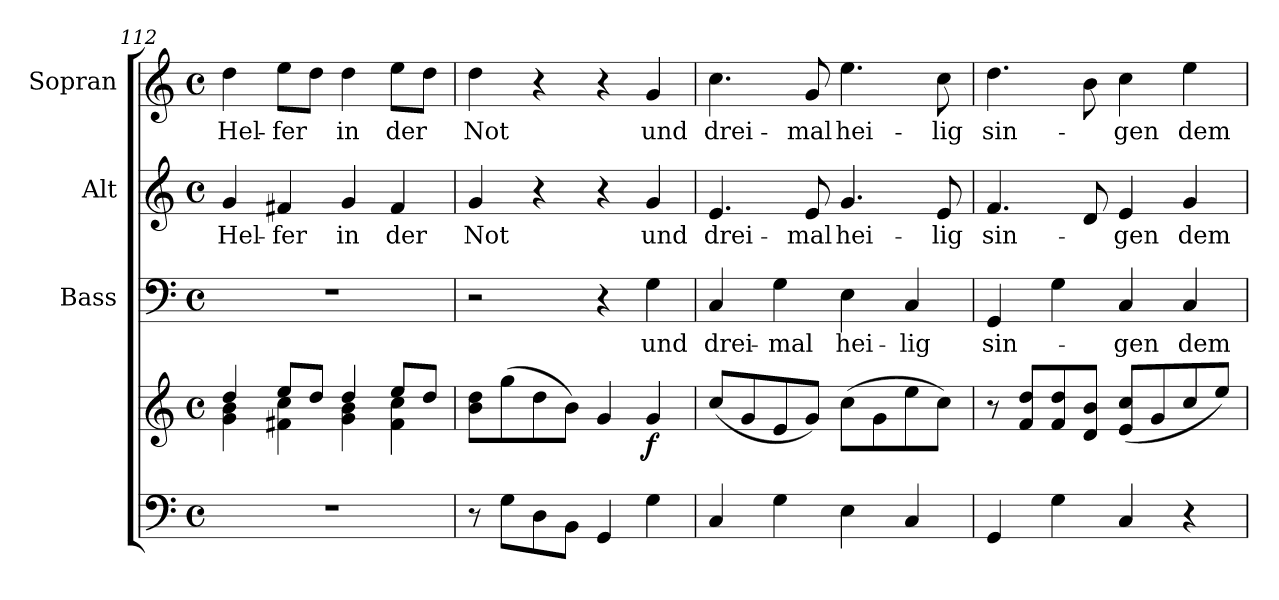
**kern	**kern	**dynam	**kern	**text	**kern	**text	**kern	**text
*part4	*part4	*part4	*part3	*part3	*part2	*part2	*part1	*part1
*staff5	*staff4	*staff4/5	*staff3	*staff3	*staff2	*staff2	*staff1	*staff1
*	*	*	*I"Bass	*	*I"Alt	*	*I"Sopran	*
*clefF4	*clefG2	*	*clefF4	*	*clefG2	*	*clefG2	*
*k[]	*k[]	*	*k[]	*	*k[]	*	*k[]	*
*C:	*C:	*	*C:	*	*C:	*	*C:	*
*M4/4	*M4/4	*	*M4/4	*	*M4/4	*	*M4/4	*
*met(c)	*met(c)	*	*met(c)	*	*met(c)	*	*met(c)	*
=112	=112	=112	=112	=112	=112	=112	=112	=112
*	*^	*	*	*	*	*	*	*
!	!	!	!	!	!	!	!LO:LY:b	!	!LO:LY:b
1r	4dd/	4g\ 4b\	.	1r	.	4g/	Hel-	4dd\	Hel-
!	!	!	!	!	!	!	!LO:LY:b	!	!LO:LY:b
.	8ee/L	4f#X\ 4cc\	.	.	.	4f#X/	-fer	8ee\L	-fer
.	8dd/J	.	.	.	.	.	.	8dd\J	.
!	!	!	!	!	!	!	!LO:LY:b	!	!LO:LY:b
.	4dd/	4g\ 4b\	.	.	.	4g/	in	4dd\	in
!	!	!	!	!	!	!	!LO:LY:b	!	!LO:LY:b
.	8ee/L	4f#\ 4cc\	.	.	.	4f#/	der	8ee\L	der
.	8dd/J	.	.	.	.	.	.	8dd\J	.
*	*v	*v	*	*	*	*	*	*	*
!!LO:LB:g=z
=113	=113	=113	=113	=113	=113	=113	=113	=113
!	!	!	!	!	!	!LO:LY:b	!	!LO:LY:b
8r	8b\ 8dd\L	.	2r	.	4g/	Not	4dd\	Not
8G\L	(>8gg\	.	.	.	.	.	.	.
8D\	8dd\	.	.	.	4r	.	4r	.
8BB\J	8b\J)	.	.	.	.	.	.	.
4GG/	4g/	.	4r	.	4r	.	4r	.
!	!	!LO:DY:b	!	!LO:LY:b	!	!LO:LY:b	!	!LO:LY:b
4G\	4g/	f	4G\	und	4g/	und	4g/	und
=114	=114	=114	=114	=114	=114	=114	=114	=114
!	!	!	!	!LO:LY:b	!	!LO:LY:b	!	!LO:LY:b
4C/	(<8cc/L	.	4C/	drei-	4.e/	drei-	4.cc\	drei-
.	8g/	.	.	.	.	.	.	.
!	!	!	!	!LO:LY:b	!	!	!	!
4G\	8e/	.	4G\	-mal	.	.	.	.
!	!	!	!	!	!	!LO:LY:b	!	!LO:LY:b
.	8g/J)	.	.	.	8e/	-mal	8g/	-mal
!	!	!	!	!LO:LY:b	!	!LO:LY:b	!	!LO:LY:b
4E\	(>8cc\L	.	4E\	hei-	4.g/	hei-	4.ee\	hei-
.	8g\	.	.	.	.	.	.	.
!	!	!	!	!LO:LY:b	!	!	!	!
4C/	8ee\	.	4C/	-lig	.	.	.	.
!	!	!	!	!	!	!LO:LY:b	!	!LO:LY:b
.	8cc\J)	.	.	.	8e/	-lig	8cc\	-lig
=115	=115	=115	=115	=115	=115	=115	=115	=115
!	!	!	!	!LO:LY:b	!	!LO:LY:b	!	!LO:LY:b
4GG/	8r	.	4GG/	sin-	4.f/	sin-	4.dd\	sin-
.	8f/ 8dd/L	.	.	.	.	.	.	.
4G\	8f/ 8dd/	.	4G\	.	.	.	.	.
.	8d/ 8b/J	.	.	.	8d/	.	8b\	.
!	!	!	!	!LO:LY:b	!	!LO:LY:b	!	!LO:LY:b
4C/	(<8e/ 8cc/L	.	4C/	-gen	4e/	-gen	4cc\	-gen
.	8g/	.	.	.	.	.	.	.
!	!	!	!	!LO:LY:b	!	!LO:LY:b	!	!LO:LY:b
4r	8cc/	.	4C/	dem	4g/	dem	4ee\	dem
.	8ee/J)	.	.	.	.	.	.	.
=	=	=	=	=	=	=	=	=
*-	*-	*-	*-	*-	*-	*-	*-	*-
